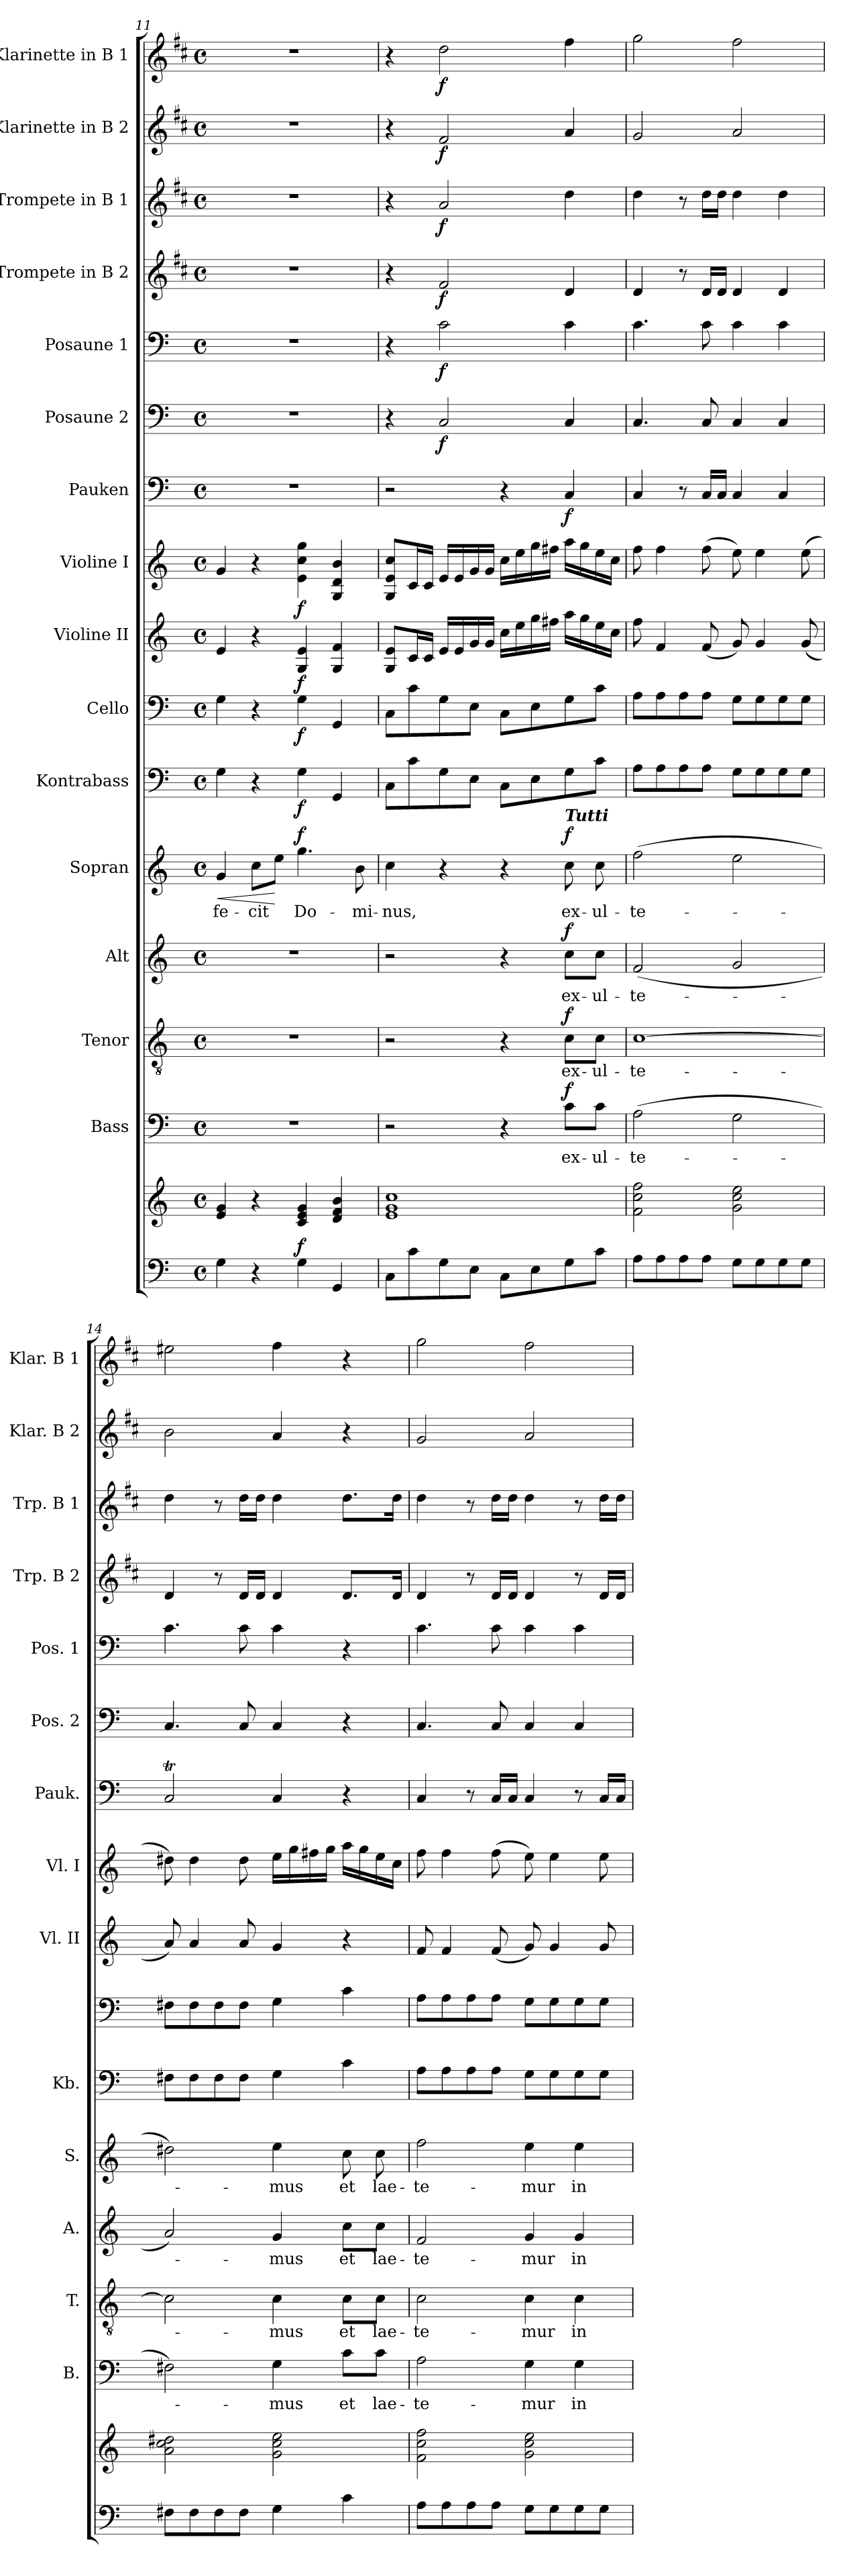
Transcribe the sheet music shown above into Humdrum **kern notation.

**kern	**kern	**dynam	**kern	**text	**dynam	**kern	**text	**dynam	**kern	**text	**dynam	**kern	**text	**dynam	**kern	**dynam	**kern	**dynam	**kern	**dynam	**kern	**dynam	**kern	**dynam	**kern	**dynam	**kern	**dynam	**kern	**dynam	**kern	**dynam	**kern	**dynam	**kern	**dynam
*part16	*part16	*part16	*part15	*part15	*part15	*part14	*part14	*part14	*part13	*part13	*part13	*part12	*part12	*part12	*part11	*part11	*part10	*part10	*part9	*part9	*part8	*part8	*part7	*part7	*part6	*part6	*part5	*part5	*part4	*part4	*part3	*part3	*part2	*part2	*part1	*part1
*staff17	*staff16	*staff16/17	*staff15	*staff15	*staff15	*staff14	*staff14	*staff14	*staff13	*staff13	*staff13	*staff12	*staff12	*staff12	*staff11	*staff11	*staff10	*staff10	*staff9	*staff9	*staff8	*staff8	*staff7	*staff7	*staff6	*staff6	*staff5	*staff5	*staff4	*staff4	*staff3	*staff3	*staff2	*staff2	*staff1	*staff1
*	*	*	*I"Bass	*	*	*I"Tenor	*	*	*I"Alt	*	*	*I"Sopran	*	*	*I"Kontrabass	*	*I"Cello	*	*I"Violine II	*	*I"Violine I	*	*I"Pauken	*	*I"Posaune 2	*	*I"Posaune 1	*	*I"Trompete in B 2	*	*I"Trompete in B 1	*	*I"Klarinette in B 2	*	*I"Klarinette in B 1	*
*	*	*	*I'B.	*	*	*I'T.	*	*	*I'A.	*	*	*I'S.	*	*	*I'Kb.	*	*	*	*I'Vl. II	*	*I'Vl. I	*	*I'Pauk.	*	*I'Pos. 2	*	*I'Pos. 1	*	*I'Trp. B 2	*	*I'Trp. B 1	*	*I'Klar. B 2	*	*I'Klar. B 1	*
*clefF4	*clefG2	*	*clefF4	*	*	*clefGv2	*	*	*clefG2	*	*	*clefG2	*	*	*clefF4	*	*clefF4	*	*clefG2	*	*clefG2	*	*clefF4	*	*clefF4	*	*clefF4	*	*clefG2	*	*clefG2	*	*clefG2	*	*clefG2	*
*	*	*	*	*	*	*	*	*	*	*	*	*	*	*	*ITrd7c12	*	*	*	*	*	*	*	*	*	*	*	*	*	*ITrd1c2	*	*ITrd1c2	*	*ITrd1c2	*	*ITrd1c2	*
*k[]	*k[]	*	*k[]	*	*	*k[]	*	*	*k[]	*	*	*k[]	*	*	*k[]	*	*k[]	*	*k[]	*	*k[]	*	*k[]	*	*k[]	*	*k[]	*	*k[]	*	*k[]	*	*k[]	*	*k[]	*
*C:	*C:	*	*C:	*	*	*C:	*	*	*C:	*	*	*C:	*	*	*C:	*	*C:	*	*C:	*	*C:	*	*C:	*	*C:	*	*C:	*	*C:	*	*C:	*	*C:	*	*C:	*
*M4/4	*M4/4	*	*M4/4	*	*	*M4/4	*	*	*M4/4	*	*	*M4/4	*	*	*M4/4	*	*M4/4	*	*M4/4	*	*M4/4	*	*M4/4	*	*M4/4	*	*M4/4	*	*M4/4	*	*M4/4	*	*M4/4	*	*M4/4	*
*met(c)	*met(c)	*	*met(c)	*	*	*met(c)	*	*	*met(c)	*	*	*met(c)	*	*	*met(c)	*	*met(c)	*	*met(c)	*	*met(c)	*	*met(c)	*	*met(c)	*	*met(c)	*	*met(c)	*	*met(c)	*	*met(c)	*	*met(c)	*
=11	=11	=11	=11	=11	=11	=11	=11	=11	=11	=11	=11	=11	=11	=11	=11	=11	=11	=11	=11	=11	=11	=11	=11	=11	=11	=11	=11	=11	=11	=11	=11	=11	=11	=11	=11	=11
!	!	!	!	!	!	!	!	!	!	!	!	!	!LO:LY:b	!LO:HP:b	!	!	!	!	!	!	!	!	!	!	!	!	!	!	!	!	!	!	!	!	!	!
4G\	4e/ 4g/	.	1r	.	.	1r	.	.	1r	.	.	4g/	fe-	<	4GG\	.	4G\	.	4e/	.	4g/	.	1r	.	1r	.	1r	.	1r	.	1r	.	1r	.	1r	.
!	!	!	!	!	!	!	!	!	!	!	!	!	!LO:LY:b	!	!	!	!	!	!	!	!	!	!	!	!	!	!	!	!	!	!	!	!	!	!	!
4r	4r	.	.	.	.	.	.	.	.	.	.	8cc\L	-cit	.	4r	.	4r	.	4r	.	4r	.	.	.	.	.	.	.	.	.	.	.	.	.	.	.
.	.	.	.	.	.	.	.	.	.	.	.	8ee\J	.	[	.	.	.	.	.	.	.	.	.	.	.	.	.	.	.	.	.	.	.	.	.	.
!	!	!LO:DY:a=2	!	!	!	!	!	!	!	!	!	!	!LO:LY:b	!LO:DY:a	!	!LO:DY:b	!	!LO:DY:b	!	!LO:DY:b	!	!LO:DY:b	!	!	!	!	!	!	!	!	!	!	!	!	!	!
4G\	4c/ 4e/ 4g/	f	.	.	.	.	.	.	.	.	.	4.gg\	Do-	f	4GG\	f	4G\	f	4G/ 4e/	f	4e\ 4cc\ 4gg\	f	.	.	.	.	.	.	.	.	.	.	.	.	.	.
4GG/	4d/ 4f/ 4b/	.	.	.	.	.	.	.	.	.	.	.	.	.	4GGG/	.	4GG/	.	4G/ 4f/	.	4G/ 4d/ 4b/	.	.	.	.	.	.	.	.	.	.	.	.	.	.	.
!	!	!	!	!	!	!	!	!	!	!	!	!	!LO:LY:b	!	!	!	!	!	!	!	!	!	!	!	!	!	!	!	!	!	!	!	!	!	!	!
.	.	.	.	.	.	.	.	.	.	.	.	8b\	-mi-	.	.	.	.	.	.	.	.	.	.	.	.	.	.	.	.	.	.	.	.	.	.	.
=12	=12	=12	=12	=12	=12	=12	=12	=12	=12	=12	=12	=12	=12	=12	=12	=12	=12	=12	=12	=12	=12	=12	=12	=12	=12	=12	=12	=12	=12	=12	=12	=12	=12	=12	=12	=12
!	!	!	!	!	!	!	!	!	!	!	!	!	!LO:LY:b	!	!	!	!	!	!	!	!	!	!	!	!	!	!	!	!	!	!	!	!	!	!	!
8C\L	1e 1g 1cc	.	2r	.	.	2r	.	.	2r	.	.	4cc\	-nus,	.	8CC\L	.	8C\L	.	8G/ 8e/L	.	8G/ 8e/ 8cc/L	.	2r	.	4r	.	4r	.	4r	.	4r	.	4r	.	4r	.
8c\	.	.	.	.	.	.	.	.	.	.	.	.	.	.	8C\	.	8c\	.	16c/L	.	16c/L	.	.	.	.	.	.	.	.	.	.	.	.	.	.	.
.	.	.	.	.	.	.	.	.	.	.	.	.	.	.	.	.	.	.	16c/JJ	.	16c/JJ	.	.	.	.	.	.	.	.	.	.	.	.	.	.	.
!	!	!	!	!	!	!	!	!	!	!	!	!	!	!	!	!	!	!	!	!	!	!	!	!	!	!LO:DY:b	!	!LO:DY:b	!	!LO:DY:b	!	!LO:DY:b	!	!LO:DY:b	!	!LO:DY:b
8G\	.	.	.	.	.	.	.	.	.	.	.	4r	.	.	8GG\	.	8G\	.	16e/LL	.	16e/LL	.	.	.	2C/	f	2c\	f	2e/	f	2g/	f	2e/	f	2cc\	f
.	.	.	.	.	.	.	.	.	.	.	.	.	.	.	.	.	.	.	16e/	.	16e/	.	.	.	.	.	.	.	.	.	.	.	.	.	.	.
8E\J	.	.	.	.	.	.	.	.	.	.	.	.	.	.	8EE\J	.	8E\J	.	16g/	.	16g/	.	.	.	.	.	.	.	.	.	.	.	.	.	.	.
.	.	.	.	.	.	.	.	.	.	.	.	.	.	.	.	.	.	.	16g/JJ	.	16g/JJ	.	.	.	.	.	.	.	.	.	.	.	.	.	.	.
8C\L	.	.	4r	.	.	4r	.	.	4r	.	.	4r	.	.	8CC\L	.	8C\L	.	16cc\LL	.	16cc\LL	.	4r	.	.	.	.	.	.	.	.	.	.	.	.	.
.	.	.	.	.	.	.	.	.	.	.	.	.	.	.	.	.	.	.	16ee\	.	16ee\	.	.	.	.	.	.	.	.	.	.	.	.	.	.	.
8E\	.	.	.	.	.	.	.	.	.	.	.	.	.	.	8EE\	.	8E\	.	16gg\	.	16gg\	.	.	.	.	.	.	.	.	.	.	.	.	.	.	.
.	.	.	.	.	.	.	.	.	.	.	.	.	.	.	.	.	.	.	16ff#X\JJ	.	16ff#X\JJ	.	.	.	.	.	.	.	.	.	.	.	.	.	.	.
!	!	!	!	!	!	!	!	!	!	!	!	!LO:TX:a:Bi:t=Tutti	!	!	!	!	!	!	!	!	!	!	!	!	!	!	!	!	!	!	!	!	!	!	!	!
!	!	!	!	!LO:LY:b	!LO:DY:a	!	!LO:LY:b	!LO:DY:a	!	!LO:LY:b	!LO:DY:a	!	!LO:LY:b	!LO:DY:a	!	!	!	!	!	!	!	!	!	!LO:DY:b	!	!	!	!	!	!	!	!	!	!	!	!
8G\	.	.	8c\L	ex-	f	8c\L	ex-	f	8cc\L	ex-	f	8cc\	ex-	f	8GG\	.	8G\	.	16aa\LL	.	16aa\LL	.	4C/	f	4C/	.	4c\	.	4c/	.	4cc\	.	4g/	.	4ee\	.
.	.	.	.	.	.	.	.	.	.	.	.	.	.	.	.	.	.	.	16gg\	.	16gg\	.	.	.	.	.	.	.	.	.	.	.	.	.	.	.
!	!	!	!	!LO:LY:b	!	!	!LO:LY:b	!	!	!LO:LY:b	!	!	!LO:LY:b	!	!	!	!	!	!	!	!	!	!	!	!	!	!	!	!	!	!	!	!	!	!	!
8c\J	.	.	8c\J	-ul-	.	8c\J	-ul-	.	8cc\J	-ul-	.	8cc\	-ul-	.	8C\J	.	8c\J	.	16ee\	.	16ee\	.	.	.	.	.	.	.	.	.	.	.	.	.	.	.
.	.	.	.	.	.	.	.	.	.	.	.	.	.	.	.	.	.	.	16cc\JJ	.	16cc\JJ	.	.	.	.	.	.	.	.	.	.	.	.	.	.	.
!!LO:PB:g=z
=13	=13	=13	=13	=13	=13	=13	=13	=13	=13	=13	=13	=13	=13	=13	=13	=13	=13	=13	=13	=13	=13	=13	=13	=13	=13	=13	=13	=13	=13	=13	=13	=13	=13	=13	=13	=13
!	!	!	!	!LO:LY:b	!	!	!LO:LY:b	!	!	!LO:LY:b	!	!	!LO:LY:b	!	!	!	!	!	!	!	!	!	!	!	!	!	!	!	!	!	!	!	!	!	!	!
8A\L	2f\ 2cc\ 2ff\	.	(>2A\	-te-	.	[1c	-te-	.	(<2f/	-te-	.	(>2ff\	-te-	.	8AA\L	.	8A\L	.	8ff\	.	8ff\	.	4C/	.	4.C/	.	4.c\	.	4c/	.	4cc\	.	2f/	.	2ff\	.
8A\	.	.	.	.	.	.	.	.	.	.	.	.	.	.	8AA\	.	8A\	.	4f/	.	4ff\	.	.	.	.	.	.	.	.	.	.	.	.	.	.	.
8A\	.	.	.	.	.	.	.	.	.	.	.	.	.	.	8AA\	.	8A\	.	.	.	.	.	8r	.	.	.	.	.	8r	.	8r	.	.	.	.	.
8A\J	.	.	.	.	.	.	.	.	.	.	.	.	.	.	8AA\J	.	8A\J	.	(<8f/	.	(>8ff\	.	16C/LL	.	8C/	.	8c\	.	16c/LL	.	16cc\LL	.	.	.	.	.
.	.	.	.	.	.	.	.	.	.	.	.	.	.	.	.	.	.	.	.	.	.	.	16C/JJ	.	.	.	.	.	16c/JJ	.	16cc\JJ	.	.	.	.	.
8G\L	2g\ 2cc\ 2ee\	.	2G\	.	.	.	.	.	2g/	.	.	2ee\	.	.	8GG\L	.	8G\L	.	8g/)	.	8ee\)	.	4C/	.	4C/	.	4c\	.	4c/	.	4cc\	.	2g/	.	2ee\	.
8G\	.	.	.	.	.	.	.	.	.	.	.	.	.	.	8GG\	.	8G\	.	4g/	.	4ee\	.	.	.	.	.	.	.	.	.	.	.	.	.	.	.
8G\	.	.	.	.	.	.	.	.	.	.	.	.	.	.	8GG\	.	8G\	.	.	.	.	.	4C/	.	4C/	.	4c\	.	4c/	.	4cc\	.	.	.	.	.
8G\J	.	.	.	.	.	.	.	.	.	.	.	.	.	.	8GG\J	.	8G\J	.	(<8g/	.	(>8ee\	.	.	.	.	.	.	.	.	.	.	.	.	.	.	.
=14	=14	=14	=14	=14	=14	=14	=14	=14	=14	=14	=14	=14	=14	=14	=14	=14	=14	=14	=14	=14	=14	=14	=14	=14	=14	=14	=14	=14	=14	=14	=14	=14	=14	=14	=14	=14
8F#X\L	2a\ 2cc\ 2dd#X\	.	2F#X\)	.	.	2c\]	.	.	2a/)	.	.	2dd#X\)	.	.	8FF#X\L	.	8F#X\L	.	8a/)	.	8dd#X\)	.	2CT/	.	4.C/	.	4.c\	.	4c/	.	4cc\	.	2a\	.	2dd#X\	.
8F#\	.	.	.	.	.	.	.	.	.	.	.	.	.	.	8FF#\	.	8F#\	.	4a/	.	4dd#\	.	.	.	.	.	.	.	.	.	.	.	.	.	.	.
8F#\	.	.	.	.	.	.	.	.	.	.	.	.	.	.	8FF#\	.	8F#\	.	.	.	.	.	.	.	.	.	.	.	8r	.	8r	.	.	.	.	.
8F#\J	.	.	.	.	.	.	.	.	.	.	.	.	.	.	8FF#\J	.	8F#\J	.	8a/	.	8dd#\	.	.	.	8C/	.	8c\	.	16c/LL	.	16cc\LL	.	.	.	.	.
.	.	.	.	.	.	.	.	.	.	.	.	.	.	.	.	.	.	.	.	.	.	.	.	.	.	.	.	.	16c/JJ	.	16cc\JJ	.	.	.	.	.
!	!	!	!	!LO:LY:b	!	!	!LO:LY:b	!	!	!LO:LY:b	!	!	!LO:LY:b	!	!	!	!	!	!	!	!	!	!	!	!	!	!	!	!	!	!	!	!	!	!	!
4G\	2g\ 2cc\ 2ee\	.	4G\	-mus	.	4c\	-mus	.	4g/	-mus	.	4ee\	-mus	.	4GG\	.	4G\	.	4g/	.	16ee\LL	.	4C/	.	4C/	.	4c\	.	4c/	.	4cc\	.	4g/	.	4ee\	.
.	.	.	.	.	.	.	.	.	.	.	.	.	.	.	.	.	.	.	.	.	16gg\	.	.	.	.	.	.	.	.	.	.	.	.	.	.	.
.	.	.	.	.	.	.	.	.	.	.	.	.	.	.	.	.	.	.	.	.	16ff#X\	.	.	.	.	.	.	.	.	.	.	.	.	.	.	.
.	.	.	.	.	.	.	.	.	.	.	.	.	.	.	.	.	.	.	.	.	16gg\JJ	.	.	.	.	.	.	.	.	.	.	.	.	.	.	.
!	!	!	!	!LO:LY:b	!	!	!LO:LY:b	!	!	!LO:LY:b	!	!	!LO:LY:b	!	!	!	!	!	!	!	!	!	!	!	!	!	!	!	!	!	!	!	!	!	!	!
4c\	.	.	8c\L	et	.	8c\L	et	.	8cc\L	et	.	8cc\	et	.	4C\	.	4c\	.	4r	.	16aa\LL	.	4r	.	4r	.	4r	.	8.c/L	.	8.cc\L	.	4r	.	4r	.
.	.	.	.	.	.	.	.	.	.	.	.	.	.	.	.	.	.	.	.	.	16gg\	.	.	.	.	.	.	.	.	.	.	.	.	.	.	.
!	!	!	!	!LO:LY:b	!	!	!LO:LY:b	!	!	!LO:LY:b	!	!	!LO:LY:b	!	!	!	!	!	!	!	!	!	!	!	!	!	!	!	!	!	!	!	!	!	!	!
.	.	.	8c\J	lae-	.	8c\J	lae-	.	8cc\J	lae-	.	8cc\	lae-	.	.	.	.	.	.	.	16ee\	.	.	.	.	.	.	.	.	.	.	.	.	.	.	.
.	.	.	.	.	.	.	.	.	.	.	.	.	.	.	.	.	.	.	.	.	16cc\JJ	.	.	.	.	.	.	.	16c/Jk	.	16cc\Jk	.	.	.	.	.
=15	=15	=15	=15	=15	=15	=15	=15	=15	=15	=15	=15	=15	=15	=15	=15	=15	=15	=15	=15	=15	=15	=15	=15	=15	=15	=15	=15	=15	=15	=15	=15	=15	=15	=15	=15	=15
!	!	!	!	!LO:LY:b	!	!	!LO:LY:b	!	!	!LO:LY:b	!	!	!LO:LY:b	!	!	!	!	!	!	!	!	!	!	!	!	!	!	!	!	!	!	!	!	!	!	!
8A\L	2f\ 2cc\ 2ff\	.	2A\	-te-	.	2c\	-te-	.	2f/	-te-	.	2ff\	-te-	.	8AA\L	.	8A\L	.	8f/	.	8ff\	.	4C/	.	4.C/	.	4.c\	.	4c/	.	4cc\	.	2f/	.	2ff\	.
8A\	.	.	.	.	.	.	.	.	.	.	.	.	.	.	8AA\	.	8A\	.	4f/	.	4ff\	.	.	.	.	.	.	.	.	.	.	.	.	.	.	.
8A\	.	.	.	.	.	.	.	.	.	.	.	.	.	.	8AA\	.	8A\	.	.	.	.	.	8r	.	.	.	.	.	8r	.	8r	.	.	.	.	.
8A\J	.	.	.	.	.	.	.	.	.	.	.	.	.	.	8AA\J	.	8A\J	.	(<8f/	.	(>8ff\	.	16C/LL	.	8C/	.	8c\	.	16c/LL	.	16cc\LL	.	.	.	.	.
.	.	.	.	.	.	.	.	.	.	.	.	.	.	.	.	.	.	.	.	.	.	.	16C/JJ	.	.	.	.	.	16c/JJ	.	16cc\JJ	.	.	.	.	.
!	!	!	!	!LO:LY:b	!	!	!LO:LY:b	!	!	!LO:LY:b	!	!	!LO:LY:b	!	!	!	!	!	!	!	!	!	!	!	!	!	!	!	!	!	!	!	!	!	!	!
8G\L	2g\ 2cc\ 2ee\	.	4G\	-mur	.	4c\	-mur	.	4g/	-mur	.	4ee\	-mur	.	8GG\L	.	8G\L	.	8g/)	.	8ee\)	.	4C/	.	4C/	.	4c\	.	4c/	.	4cc\	.	2g/	.	2ee\	.
8G\	.	.	.	.	.	.	.	.	.	.	.	.	.	.	8GG\	.	8G\	.	4g/	.	4ee\	.	.	.	.	.	.	.	.	.	.	.	.	.	.	.
!	!	!	!	!LO:LY:b	!	!	!LO:LY:b	!	!	!LO:LY:b	!	!	!LO:LY:b	!	!	!	!	!	!	!	!	!	!	!	!	!	!	!	!	!	!	!	!	!	!	!
8G\	.	.	4G\	in	.	4c\	in	.	4g/	in	.	4ee\	in	.	8GG\	.	8G\	.	.	.	.	.	8r	.	4C/	.	4c\	.	8r	.	8r	.	.	.	.	.
8G\J	.	.	.	.	.	.	.	.	.	.	.	.	.	.	8GG\J	.	8G\J	.	8g/	.	8ee\	.	16C/LL	.	.	.	.	.	16c/LL	.	16cc\LL	.	.	.	.	.
.	.	.	.	.	.	.	.	.	.	.	.	.	.	.	.	.	.	.	.	.	.	.	16C/JJ	.	.	.	.	.	16c/JJ	.	16cc\JJ	.	.	.	.	.
=	=	=	=	=	=	=	=	=	=	=	=	=	=	=	=	=	=	=	=	=	=	=	=	=	=	=	=	=	=	=	=	=	=	=	=	=
*-	*-	*-	*-	*-	*-	*-	*-	*-	*-	*-	*-	*-	*-	*-	*-	*-	*-	*-	*-	*-	*-	*-	*-	*-	*-	*-	*-	*-	*-	*-	*-	*-	*-	*-	*-	*-
